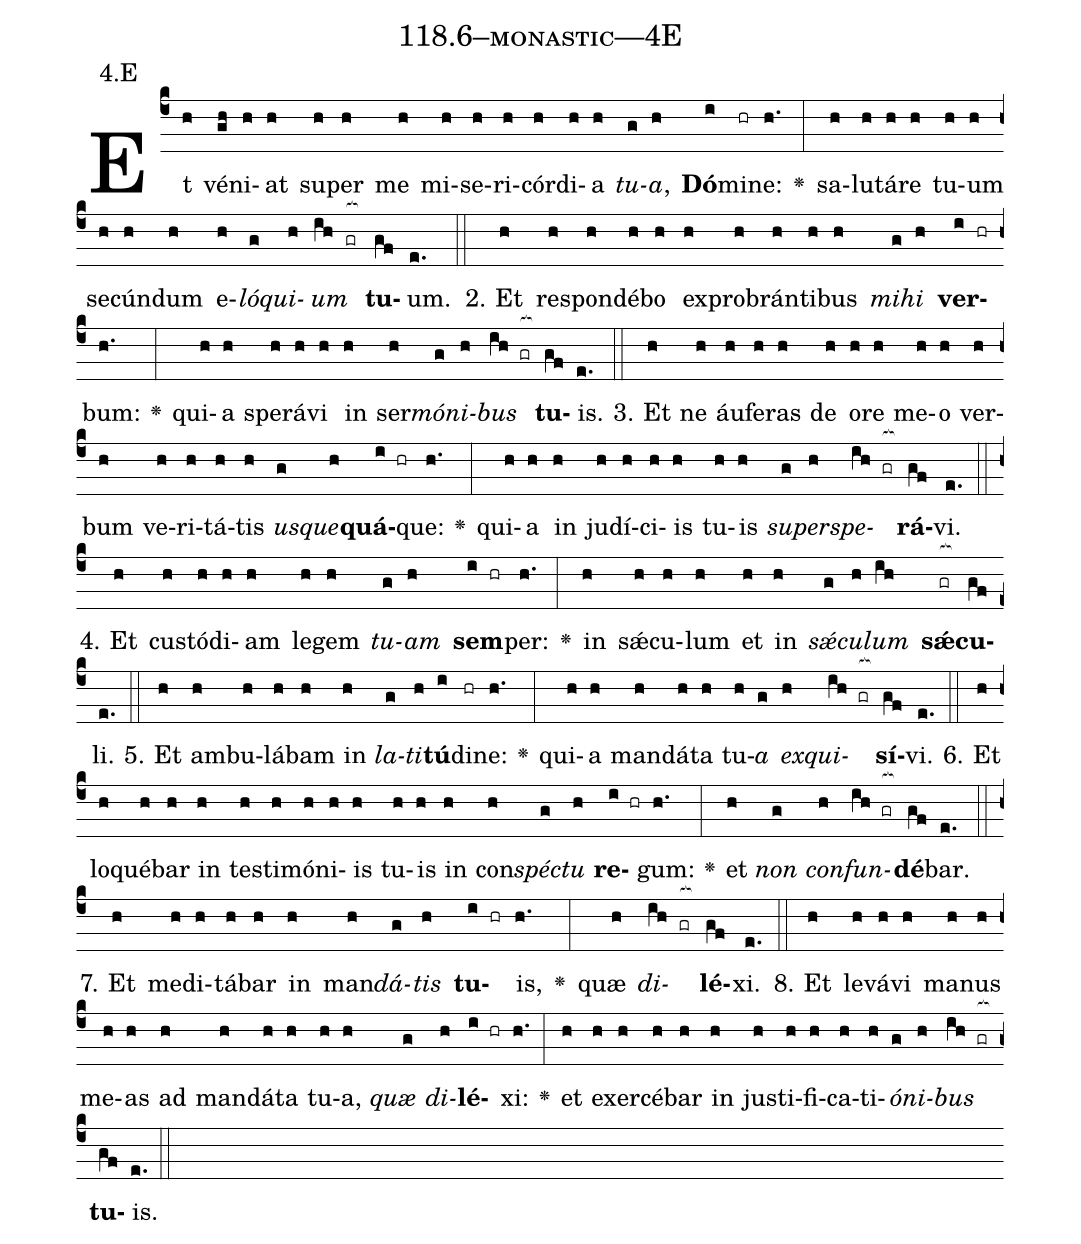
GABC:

name: 118.6--monastic---4E;
annotation: 4.E;
%%
(c4)Et(h) vé(gh)ni(h)at(h) su(h)per(h) me(h) mi(h)se(h)ri(h)cór(h)di(h)a(h) <i>tu</i>(g)<i>a</i>,(h) <b>Dó</b>(i)mi(hr)ne:(h.) <v>\greheightstar</v>(:) sa(h)lu(h)tá(h)re(h) tu(h)um(h) se(h)cún(h)dum(h) e(h)<i>ló</i>(g)<i>qui</i>(h)<i>um</i>(ih gr[ocb:1{]) <b>tu</b>(gf[ocb:0}])um.(e.) (::)
2. Et(h) re(h)spon(h)dé(h)bo(h) ex(h)pro(h)brán(h)ti(h)bus(h) <i>mi</i>(g)<i>hi</i>(h) <b>ver</b>(i hr)bum:(h.) <v>\greheightstar</v>(:) qui(h)a(h) spe(h)rá(h)vi(h) in(h) ser(h)<i>mó</i>(g)<i>ni</i>(h)<i>bus</i>(ih gr[ocb:1{]) <b>tu</b>(gf[ocb:0}])is.(e.) (::)
3. Et(h) ne(h) áu(h)fe(h)ras(h) de(h) o(h)re(h) me(h)o(h) ver(h)bum(h) ve(h)ri(h)tá(h)tis(h) <i>us</i>(g)<i>que</i>(h)<b>quá</b>(i hr)que:(h.) <v>\greheightstar</v>(:) qui(h)a(h) in(h) ju(h)dí(h)ci(h)is(h) tu(h)is(h) <i>su</i>(g)<i>per</i>(h)<i>spe</i>(ih gr[ocb:1{])<b>rá</b>(gf[ocb:0}])vi.(e.) (::)
4. Et(h) cus(h)tó(h)di(h)am(h) le(h)gem(h) <i>tu</i>(g)<i>am</i>(h) <b>sem</b>(i hr)per:(h.) <v>\greheightstar</v>(:) in(h) sǽ(h)cu(h)lum(h) et(h) in(h) <i>sǽ</i>(g)<i>cu</i>(h)<i>lum</i>(ih) <b>sǽ</b>(gr[ocb:1{])<b>cu</b>(gf[ocb:0}])li.(e.) (::)
5. Et(h) am(h)bu(h)lá(h)bam(h) in(h) <i>la</i>(g)<i>ti</i>(h)<b>tú</b>(i)di(hr)ne:(h.) <v>\greheightstar</v>(:) qui(h)a(h) man(h)dá(h)ta(h) tu(h)<i>a</i>(g) <i>ex</i>(h)<i>qui</i>(ih gr[ocb:1{])<b>sí</b>(gf[ocb:0}])vi.(e.) (::)
6. Et(h) lo(h)qué(h)bar(h) in(h) tes(h)ti(h)mó(h)ni(h)is(h) tu(h)is(h) in(h) con(h)<i>spéc</i>(g)<i>tu</i>(h) <b>re</b>(i hr)gum:(h.) <v>\greheightstar</v>(:) et(h) <i>non</i>(g) <i>con</i>(h)<i>fun</i>(ih gr[ocb:1{])<b>dé</b>(gf[ocb:0}])bar.(e.) (::)
7. Et(h) me(h)di(h)tá(h)bar(h) in(h) man(h)<i>dá</i>(g)<i>tis</i>(h) <b>tu</b>(i hr)is,(h.) <v>\greheightstar</v>(:) quæ(h) <i>di</i>(ih gr[ocb:1{])<b>lé</b>(gf[ocb:0}])xi.(e.) (::)
8. Et(h) le(h)vá(h)vi(h) ma(h)nus(h) me(h)as(h) ad(h) man(h)dá(h)ta(h) tu(h)a,(h) <i>quæ</i>(g) <i>di</i>(h)<b>lé</b>(i hr)xi:(h.) <v>\greheightstar</v>(:) et(h) ex(h)er(h)cé(h)bar(h) in(h) jus(h)ti(h)fi(h)ca(h)ti(h)<i>ó</i>(g)<i>ni</i>(h)<i>bus</i>(ih gr[ocb:1{]) <b>tu</b>(gf[ocb:0}])is.(e.) (::)
